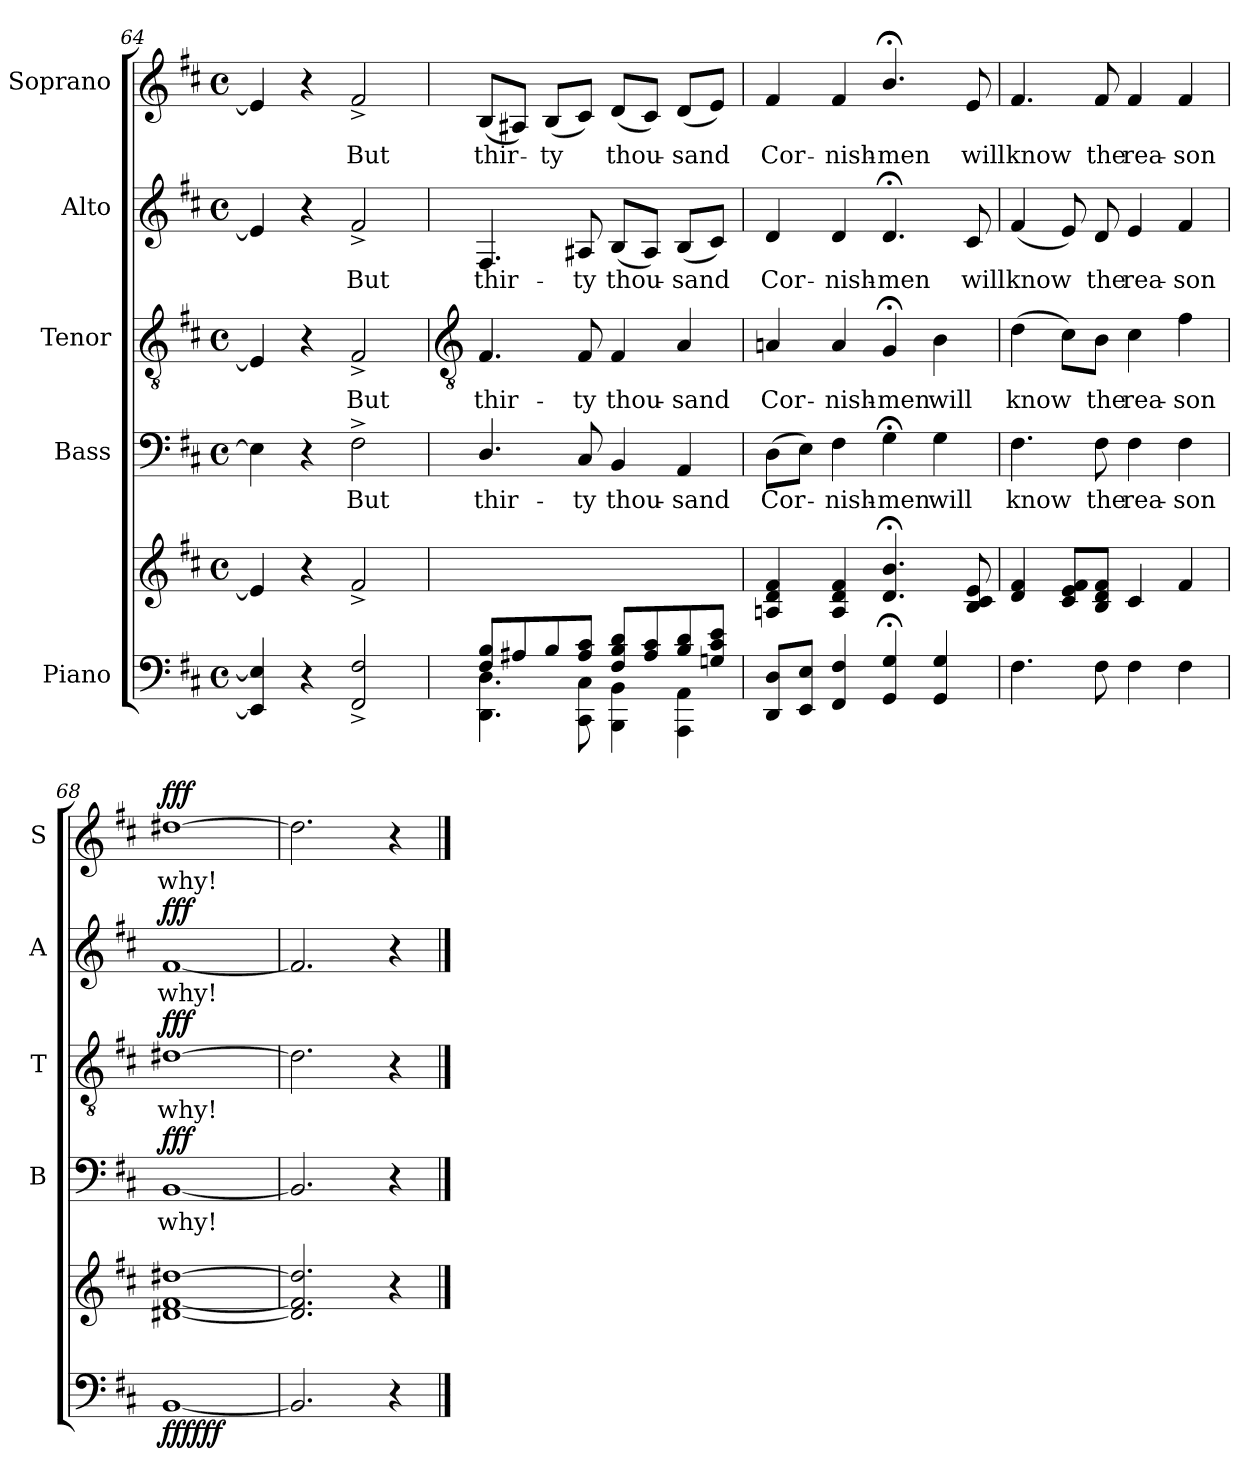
**kern	**kern	**dynam	**kern	**text	**dynam	**kern	**text	**dynam	**kern	**text	**dynam	**kern	**text	**dynam
*part5	*part5	*part5	*part4	*part4	*part4	*part3	*part3	*part3	*part2	*part2	*part2	*part1	*part1	*part1
*staff6	*staff5	*staff5/6	*staff4	*staff4	*staff4	*staff3	*staff3	*staff3	*staff2	*staff2	*staff2	*staff1	*staff1	*staff1
*I"Piano	*	*	*I"Bass	*	*	*I"Tenor	*	*	*I"Alto	*	*	*I"Soprano	*	*
*	*	*	*I'B	*	*	*I'T	*	*	*I'A	*	*	*I'S	*	*
*clefF4	*clefG2	*	*clefF4	*	*	*clefGv2	*	*	*clefG2	*	*	*clefG2	*	*
*k[f#c#]	*k[f#c#]	*	*k[f#c#]	*	*	*k[f#c#]	*	*	*k[f#c#]	*	*	*k[f#c#]	*	*
*D:	*D:	*	*D:	*	*	*D:	*	*	*D:	*	*	*D:	*	*
*M4/4	*M4/4	*	*M4/4	*	*	*M4/4	*	*	*M4/4	*	*	*M4/4	*	*
*met(c)	*met(c)	*	*met(c)	*	*	*met(c)	*	*	*met(c)	*	*	*met(c)	*	*
=64	=64	=64	=64	=64	=64	=64	=64	=64	=64	=64	=64	=64	=64	=64
4EE] 4E]	4e]	.	4E]	.	.	4E]	.	.	4e]	.	.	4e]	.	.
4r	4r	.	4r	.	.	4r	.	.	4r	.	.	4r	.	.
!	!	!	!	!LO:LY:b	!	!	!LO:LY:b	!	!	!LO:LY:b	!	!	!LO:LY:b	!
2FF#^ 2F#^	2f#^	.	2F#^	But	.	2F#^	But	.	2f#^	But	.	2f#^	But	.
!!LO:LB:g=z
=65	=65	=65	=65	=65	=65	=65	=65	=65	=65	=65	=65	=65	=65	=65
*	*	*	*	*	*	*clefGv2	*	*	*	*	*	*	*	*
*^	*	*	*	*	*	*	*	*	*	*	*	*	*	*
!	!	!	!	!	!LO:LY:b	!	!	!LO:LY:b	!	!	!LO:LY:b	!	!	!LO:LY:b	!
8F#/ 8B/L	4.DD\ 4.D\	1ryy	.	4.D/	thir-	.	4.F#	thir-	.	4.F#	thir-	.	(<8BL	thir-	.
8A#X/	.	.	.	.	.	.	.	.	.	.	.	.	8A#XJ)	.	.
!	!	!	!	!	!	!	!	!	!	!	!	!	!	!LO:LY:b	!
8B/	.	.	.	.	.	.	.	.	.	.	.	.	(<8BL	ty	.
!	!	!	!	!	!LO:LY:b	!	!	!LO:LY:b	!	!	!LO:LY:b	!	!	!	!
8A#/ 8c#/J	8CC#\ 8C#\	.	.	8C#	-ty	.	8F#	-ty	.	8A#X	-ty	.	8c#J)	.	.
!	!	!	!	!	!LO:LY:b	!	!	!LO:LY:b	!	!	!LO:LY:b	!	!	!LO:LY:b	!
8F#/ 8B/ 8d/L	4BBB\ 4BB\	.	.	4BB	thou-	.	4F#	thou-	.	(<8BL	thou-	.	(<8dL	thou-	.
8A#/ 8c#/	.	.	.	.	.	.	.	.	.	8A#J)	.	.	8c#J)	.	.
!	!	!	!	!	!LO:LY:b	!	!	!LO:LY:b	!	!	!LO:LY:b	!	!	!LO:LY:b	!
8B/ 8d/	4AAA\ 4AA\	.	.	4AA	-sand	.	4A	-sand	.	(<8BL	sand	.	(<8dL	sand	.
8Gn/ 8c#/ 8e/J	.	.	.	.	.	.	.	.	.	8c#J)	.	.	8eJ)	.	.
*v	*v	*	*	*	*	*	*	*	*	*	*	*	*	*	*
=66	=66	=66	=66	=66	=66	=66	=66	=66	=66	=66	=66	=66	=66	=66
!	!	!	!	!LO:LY:b	!	!	!LO:LY:b	!	!	!LO:LY:b	!	!	!LO:LY:b	!
8DD 8DL	4An 4d 4f#	.	(>8DL	Cor-	.	4An	Cor-	.	4d	Cor-	.	4f#	Cor-	.
8EE 8EJ	.	.	8EJ)	.	.	.	.	.	.	.	.	.	.	.
!	!	!	!	!LO:LY:b	!	!	!LO:LY:b	!	!	!LO:LY:b	!	!	!LO:LY:b	!
4FF# 4F#	4A 4d 4f#	.	4F#	nish-	.	4A	-nish-	.	4d	-nish-	.	4f#	-nish-	.
!	!	!	!	!LO:LY:b	!	!	!LO:LY:b	!	!	!LO:LY:b	!	!	!LO:LY:b	!
4GG; 4G;	4.d/;< 4.b/;<	.	4G;<	-men	.	4G;<	-men	.	4.d;<	-men	.	4.b;</	-men	.
!	!	!	!	!LO:LY:b	!	!	!LO:LY:b	!	!	!	!	!	!	!
4GG 4G	.	.	4G	will	.	4B	will	.	.	.	.	.	.	.
!	!	!	!	!	!	!	!	!	!	!LO:LY:b	!	!	!LO:LY:b	!
.	8B 8c# 8e	.	.	.	.	.	.	.	8c#	will	.	8e	will	.
=67	=67	=67	=67	=67	=67	=67	=67	=67	=67	=67	=67	=67	=67	=67
!	!	!	!	!LO:LY:b	!	!	!LO:LY:b	!	!	!LO:LY:b	!	!	!LO:LY:b	!
4.F#	4d 4f#	.	4.F#	know	.	(>4d	know	.	(<4f#	know	.	4.f#	know	.
.	8c# 8e 8f#L	.	.	.	.	8c#\L)	.	.	8e)	.	.	.	.	.
!	!	!	!	!LO:LY:b	!	!	!LO:LY:b	!	!	!LO:LY:b	!	!	!LO:LY:b	!
8F#	8B 8d 8f#J	.	8F#	the	.	8B\J	the	.	8d	the	.	8f#	the	.
!	!	!	!	!LO:LY:b	!	!	!LO:LY:b	!	!	!LO:LY:b	!	!	!LO:LY:b	!
4F#	4c#	.	4F#	rea-	.	4c#	rea-	.	4e	rea-	.	4f#	rea-	.
!	!	!	!	!LO:LY:b	!	!	!LO:LY:b	!	!	!LO:LY:b	!	!	!LO:LY:b	!
4F#	4f#	.	4F#	-son	.	4f#	-son	.	4f#	-son	.	4f#	-son	.
=68	=68	=68	=68	=68	=68	=68	=68	=68	=68	=68	=68	=68	=68	=68
!	!	!LO:DY:b=2	!	!LO:LY:b	!	!	!LO:LY:b	!	!	!LO:LY:b	!	!	!LO:LY:b	!
!	!	!LO:DY:n=1:b	!	!	!LO:DY:b	!	!	!LO:DY:b	!	!	!LO:DY:b	!	!	!LO:DY:b
[1BB	[1d#X [1f# [1dd#X	fff fff	[1BB	why!	fff	[1d#X	why!	fff	[1f#	why!	fff	[1dd#X	why!	fff
=69	=69	=69	=69	=69	=69	=69	=69	=69	=69	=69	=69	=69	=69	=69
2.BB]	2.d#] 2.f#] 2.dd#]	.	2.BB]	.	.	2.d#]	.	.	2.f#]	.	.	2.dd#]	.	.
4r	4r	.	4r	.	.	4r	.	.	4r	.	.	4r	.	.
==	==	==	==	==	==	==	==	==	==	==	==	==	==	==
*-	*-	*-	*-	*-	*-	*-	*-	*-	*-	*-	*-	*-	*-	*-
